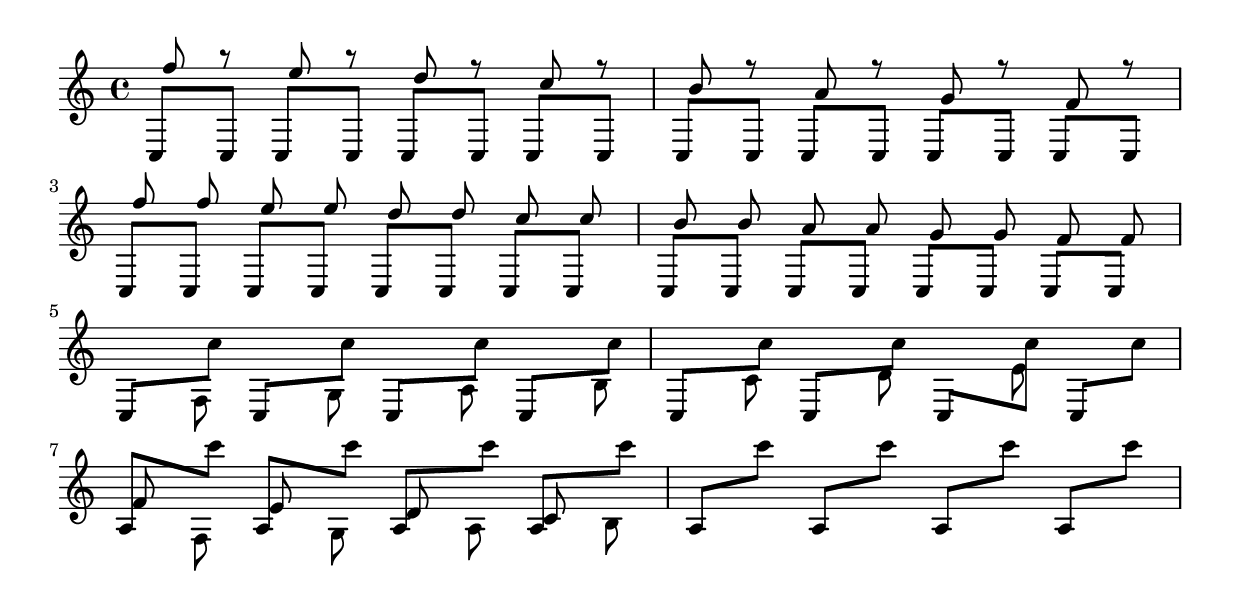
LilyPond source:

\version "2.16.0"
\header {
  texidoc = "Manual beams do not collide with notes."
}

\layout {
%  debug-beam-scoring = ##t
  indent = #0.0
}

\relative \new Staff {

  <<
    \new Voice {
    \voiceOne
    \repeat unfold 8 { c8[ c] }
  }
    \new Voice \relative c'' {
      \voiceThree
      \autoBeamOff
      f r e r
      d r c r
      b r a r
      g r f r
    } 
  >>
  \break

  %% The same with double collisions, to check for scaling problems.
  <<
    \new Voice {
    \voiceOne
    \repeat unfold 8 { c8[ c] }
  }
    \new Voice \relative c'' {
      \voiceThree
      \autoBeamOff
      f f e e
      d d c c
      b b a a
      g g f f
    } 
  >>
  \break
  
  <<
     \new Voice {
       \repeat unfold 8 \relative {
	 \voiceOne
	 c8[
	 \voiceTwo
	 c'']
       }
     }
     \new Voice \relative {
       \voiceFour
       s8 f 
       s8 g
       s8 a
       s8 b
       s8 c
       s8 d
       s8 e
     }
   >>

  \break
   <<
     \new Voice {
       \repeat unfold 8 \relative {
	 \voiceOne

	 %% We must use a wider interval, otherwise the beam will be
	 %% positioned to descend.
	 a8[
	 \voiceTwo
	 c'']
       }
     }
     \new Voice \relative {
       \voiceFour
       \autoBeamOff
       \stemUp f' \stemDown f,
       \stemUp e' \stemDown g,
       \stemUp d' \stemDown a
       \stemUp c \stemDown b
     }
   >>
}

